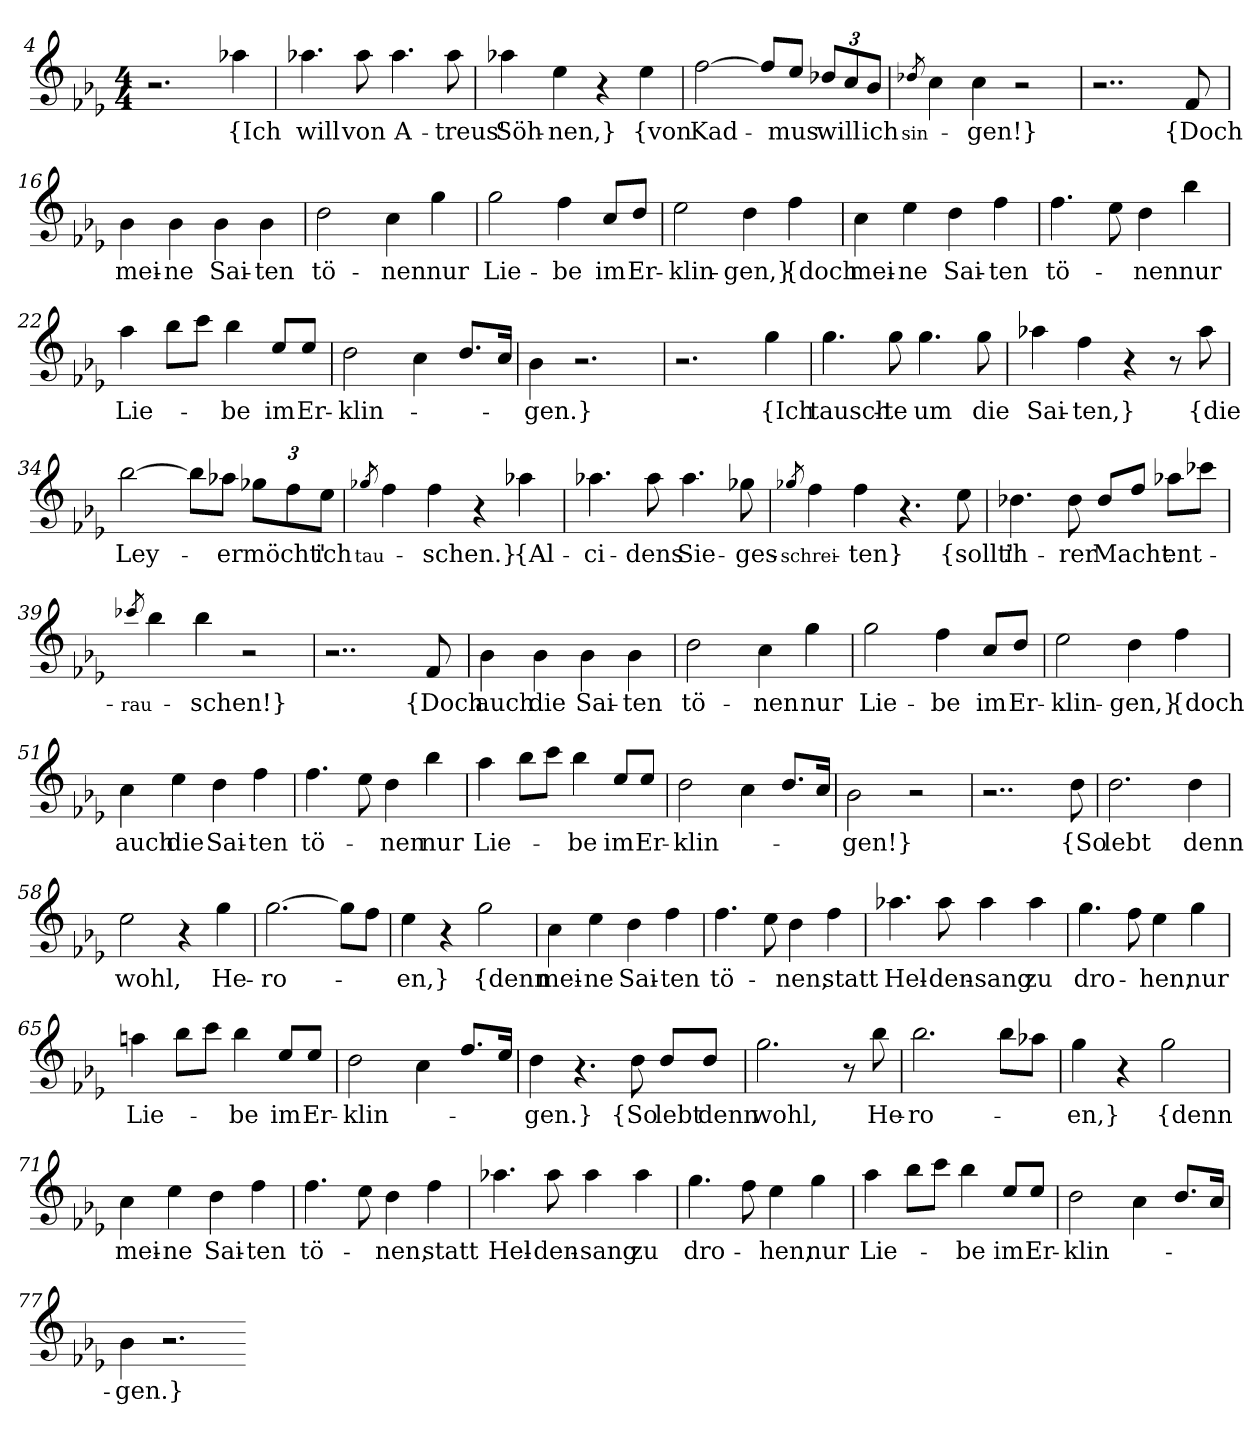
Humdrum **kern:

**kern	**text
*part1	*part1
*staff1	*staff1
*clefG4	*
*k[b-e-a-]	*
*M4/4	*
=4	=4
2.r	.
4dd-X	{Ich
=5	=5
4.dd-X	will
8dd-	von
4.dd-	A-
8dd-	-treus'
=6	=6
4dd-X	Söh-
4a-	-nen,}
4r	.
4a-	{von
=7	=7
[2b-	Kad-
8b-/L]	.
8a-/J	-mus
12g-X/L	will
12f/	.
12e-/J	ich
=8	=8
8qg-X	sin-
4f	.
4f	-gen!}
2r	.
=15	=15
2..r	.
8B-	{Doch
=16	=16
4e-	mei-
4e-	-ne
4e-	Sai-
4e-	-ten
=17	=17
2g	tö-
4f	-nen
4cc	nur
=18	=18
2cc	Lie-
4b-	-be
8f/L	im
8g/J	Er-
=19	=19
2a-	-klin-
4g	-gen,}
4b-	{doch
=20	=20
4f	mei-
4a-	-ne
4g	Sai-
4b-	-ten
=21	=21
4.b-	tö-
8a-	.
4g	-nen
4ee-	nur
=22	=22
4dd	Lie-
8ee-\L	.
8ff\J	.
4ee-	-be
8a-/L	im
8a-/J	Er-
=23	=23
2g	-klin-
4f	.
8.g/L	.
16f/Jk	.
=24	=24
4e-	-gen.}
2.r	.
=31	=31
2.r	.
4cc	{Ich
=32	=32
4.cc	tausch-
8cc	-te
4.cc	um
8cc	die
=33	=33
4dd-X	Sai-
4b-	-ten,}
4r	.
8r	.
8dd-	{die
=34	=34
[2ee-	Ley-
8ee-\L]	.
8dd-X\J	-er
12cc-X\L	möcht'
12b-\	.
12a-\J	ich
=35	=35
8qcc-X	tau-
4b-	.
4b-	-schen.}
4r	.
4dd-X	{Al-
=36	=36
4.dd-X	-ci-
8dd-	-dens
4.dd-	Sie-
8cc-X	-ges-
=37	=37
8qcc-X	-schrei-
4b-	.
4b-	-ten}
4.r	.
8a-	{sollt'
=38	=38
4.g-X	ih-
8g-	-rer
8g-/L	Macht
8b-/J	.
8dd-X\L	ent-
8ff-X\J	.
=39	=39
8qff-X	-rau-
4ee-	.
4ee-	-schen!}
2r	.
=46	=46
2..r	.
8B-	{Doch
=47	=47
4e-	auch
4e-	die
4e-	Sai-
4e-	-ten
=48	=48
2g	tö-
4f	-nen
4cc	nur
=49	=49
2cc	Lie-
4b-	-be
8f/L	im
8g/J	Er-
=50	=50
2a-	-klin-
4g	-gen,}
4b-	{doch
=51	=51
4f	auch
4a-	die
4g	Sai-
4b-	-ten
=52	=52
4.b-	tö-
8a-	.
4g	-nen
4ee-	nur
=53	=53
4dd	Lie-
8ee-\L	.
8ff\J	.
4ee-	-be
8a-/L	im
8a-/J	Er-
=54	=54
2g	-klin-
4f	.
8.g/L	.
16f/Jk	.
=55	=55
2e-	-gen!}
2r	.
=56	=56
2..r	.
8g	{So
=57	=57
2.g	lebt
4g	denn
=58	=58
2a-	wohl,
4r	.
4cc	He-
=59	=59
[2.cc	-ro-
8cc\L]	.
8b-\J	.
=60	=60
4a-	-en,}
4r	.
2cc	{denn
=61	=61
4f	mei-
4a-	-ne
4g	Sai-
4b-	-ten
=62	=62
4.b-	tö-
8a-	.
4g	-nen,
4b-	statt
=63	=63
4.dd-X	Hel-
8dd-	-den-
4dd-	-sang
4dd-	zu
=64	=64
4.cc	dro-
8b-	.
4a-	-hen,
4cc	nur
=65	=65
4ddn	Lie-
8ee-\L	.
8ff\J	.
4ee-	-be
8a-/L	im
8a-/J	Er-
=66	=66
2g	-klin-
4f	.
8.b-/L	.
16a-/Jk	.
=67	=67
4g	-gen.}
4.r	.
8g	{So
8g/L	lebt
8g/J	denn
=68	=68
2.cc	wohl,
8r	.
8ee-	He-
=69	=69
2.ee-	-ro-
8ee-\L	.
8dd-X\J	.
=70	=70
4cc	-en,}
4r	.
2cc	{denn
=71	=71
4f	mei-
4a-	-ne
4g	Sai-
4b-	-ten
=72	=72
4.b-	tö-
8a-	.
4g	-nen,
4b-	statt
=73	=73
4.dd-X	Hel-
8dd-	-den-
4dd-	-sang
4dd-	zu
=74	=74
4.cc	dro-
8b-	.
4a-	-hen,
4cc	nur
=75	=75
4dd	Lie-
8ee-\L	.
8ff\J	.
4ee-	-be
8a-/L	im
8a-/J	Er-
=76	=76
2g	-klin-
4f	.
8.g/L	.
16f/Jk	.
=77	=77
4e-	-gen.}
2.r	.
=-	=-
*-	*-
